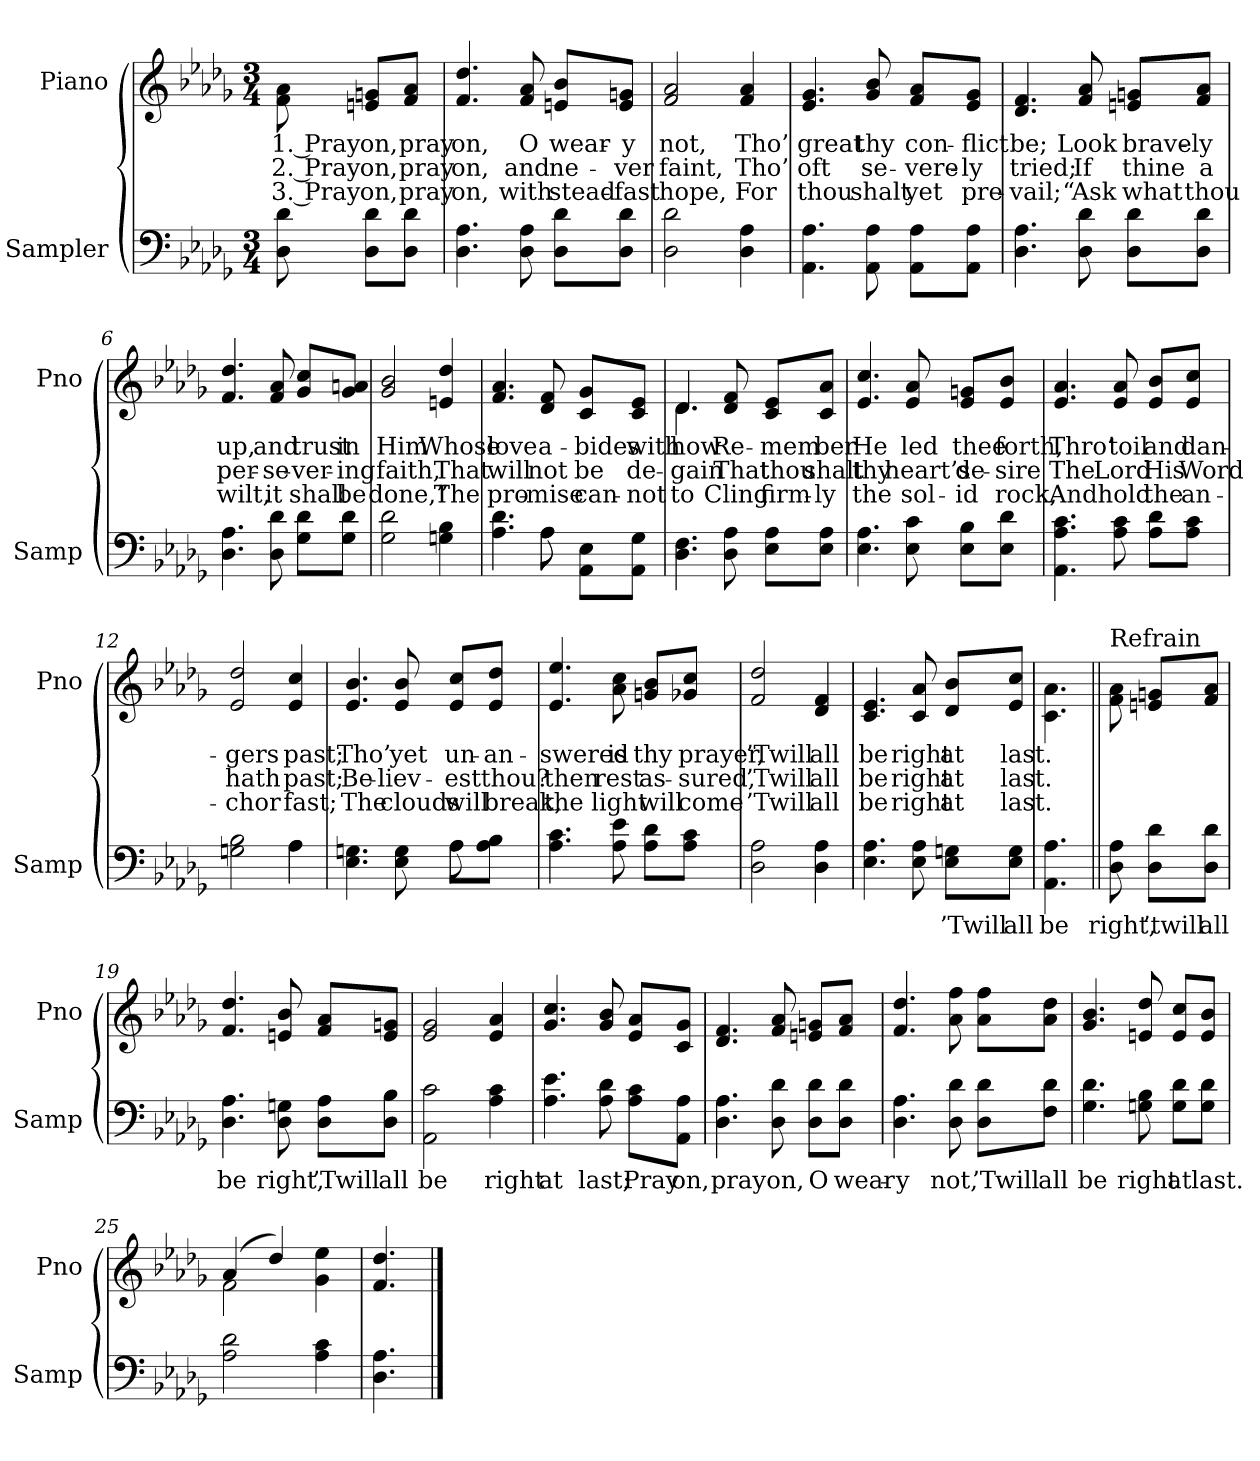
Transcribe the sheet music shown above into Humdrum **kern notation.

**kern	**text	**kern	**text	**text	**text
*part2	*part2	*part1	*part1	*part1	*part1
*staff2	*staff2	*staff1	*staff1	*staff1	*staff1
*I"Sampler	*	*I"Piano	*	*	*
*I'Samp	*	*I'Pno	*	*	*
*clefF4	*	*clefG2	*	*	*
*k[b-e-a-d-g-]	*	*k[b-e-a-d-g-]	*	*	*
*D-:	*	*D-:	*	*	*
*M3/4	*	*M3/4	*	*	*
=1	=1	=1	=1	=1	=1
8D- 8d-	.	8f\ 8a-\	1. Pray	2. Pray	3. Pray
8D-\ 8d-\L	.	8en/ 8gn/L	on,	on,	on,
8D-\ 8d-\J	.	8f/ 8a-/J	pray	pray	pray
=2	=2	=2	=2	=2	=2
4.D- 4.A-	.	4.f 4.dd-	on,	on,	on,
8D- 8A-	.	8f 8a-	O	and	with
8D-\ 8d-\L	.	8en/ 8b-/L	wear-	ne-	stead-
8D-\ 8d-\J	.	8e/ 8gn/J	-y	-ver	-fast
=3	=3	=3	=3	=3	=3
2D- 2d-	.	2f 2a-	not,	faint,	hope,
4D- 4A-	.	4f 4a-	Tho’	Tho’	For
=4	=4	=4	=4	=4	=4
4.AA- 4.A-	.	4.e- 4.g-	great	oft	thou
8AA- 8A-	.	8g- 8b-	thy	se-	shalt
8AA-\ 8A-\L	.	8f/ 8a-/L	con-	-vere-	yet
8AA-\ 8A-\J	.	8e-/ 8g-/J	-flict	-ly	pre-
=5	=5	=5	=5	=5	=5
4.D- 4.A-	.	4.d- 4.f	be;	tried;	-vail;
8D- 8d-	.	8f 8a-	Look	If	“Ask
8D-\ 8d-\L	.	8en/ 8gn/L	brave-	thine	what
8D-\ 8d-\J	.	8f/ 8a-/J	-ly	a	thou
=6	=6	=6	=6	=6	=6
4.D- 4.A-	.	4.f 4.dd-	up,	per-	wilt,
8D- 8d-	.	8f 8a-	and	-se-	it
8G-\ 8d-\L	.	8g-/ 8cc/L	trust	-ver-	shall
8G-\ 8d-\J	.	8g-/ 8an/J	in	-ing	be
=7	=7	=7	=7	=7	=7
2G- 2d-	.	2g- 2b-	Him	faith,	done,”
4Gn 4B-	.	4en 4dd-	Whose	That	The
=8	=8	=8	=8	=8	=8
*^	*	*	*	*	*
4.A- 4.d-	4.ryy	.	4.f 4.a-	love	will	pro-
8A-\	8A-	.	8d- 8f	a-	not	-mise
8AA-\ 8E-\L	4ryy	.	8c/ 8g-/L	-bides	be	can-
8AA-\ 8G-\J	.	.	8c/ 8e-/J	with	de-	-not
*v	*v	*	*	*	*	*
=9	=9	=9	=9	=9	=9
*	*	*^	*	*	*
4.D- 4.F	.	4.d-/	4.d-	how	gain	to
8D- 8A-	.	8d- 8f	4.ryy	Re-	That	Cling
8E-\ 8A-\L	.	8c/ 8e-/L	.	-mem-	thou	firm-
8E-\ 8A-\J	.	8c/ 8a-/J	.	-ber	shalt	-ly
*	*	*v	*v	*	*	*
=10	=10	=10	=10	=10	=10
4.E- 4.A-	.	4.e- 4.cc	He	thy	the
8E- 8c	.	8e- 8a-	led	heart’s	sol-
8E-\ 8B-\L	.	8e-/ 8gn/L	thee	de-	-id
8E-\ 8d-\J	.	8e-/ 8b-/J	forth,	-sire	rock,
=11	=11	=11	=11	=11	=11
4.AA- 4.A- 4.c	.	4.e- 4.a-	Thro’	The	And
8A- 8c	.	8e- 8a-	toil	Lord	hold
8A-\ 8d-\L	.	8e-/ 8b-/L	and	His	the
8A-\ 8c\J	.	8e-/ 8cc/J	dan-	Word	an-
=12	=12	=12	=12	=12	=12
*^	*	*	*	*	*
2Gn 2B-	2ryy	.	2e- 2dd-	-gers	hath	-chor
4A-\	4A-	.	4e- 4cc	past;	past;	fast;
=13	=13	=13	=13	=13	=13	=13
4.E- 4.Gn	2ryy	.	4.e- 4.b-	Tho’	Be-	The
8E- 8G	.	.	8e- 8b-	yet	-liev-	clouds
8A-\L	8A-	.	8e-/ 8cc/L	un-	-est	will
8A-\ 8B-\J	8ryy	.	8e-/ 8dd-/J	-an-	thou?	break,
*v	*v	*	*	*	*	*
=14	=14	=14	=14	=14	=14
4.A- 4.c	.	4.e- 4.ee-	-swered	then	the
8A- 8e-	.	8a- 8cc	is	rest	light
8A-\ 8d-\L	.	8gn/ 8b-/L	thy	as-	will
8A-\ 8c\J	.	8g-X/ 8cc/J	prayer,	-sured,	come
=15	=15	=15	=15	=15	=15
2D- 2A-	.	2f 2dd-	’Twill	’Twill	’Twill
4D- 4A-	.	4d- 4f	all	all	all
=16	=16	=16	=16	=16	=16
4.E- 4.A-	.	4.c 4.e-	be	be	be
8E- 8A-	.	8c 8a-	right	right	right
8E-\ 8Gn\L	’Twill	8d-/ 8b-/L	at	at	at
8E-\ 8G\J	all	8e-/ 8cc/J	last.	last.	last.
=17	=17	=17	=17	=17	=17
4.AA- 4.A-	be	4.c\ 4.a-\	.	.	.
=18||	=18||	=18||	=18||	=18||	=18||
!	!	!LO:TX:t=Refrain	!	!	!
8D- 8A-	right,	8f\ 8a-\	.	.	.
8D-\ 8d-\L	’twill	8en/ 8gn/L	.	.	.
8D-\ 8d-\J	all	8f/ 8a-/J	.	.	.
=19	=19	=19	=19	=19	=19
4.D- 4.A-	be	4.f 4.dd-	.	.	.
8D- 8Gn	right,	8en 8b-	.	.	.
8D-\ 8A-\L	’Twill	8f/ 8a-/L	.	.	.
8D-\ 8B-\J	all	8e/ 8gn/J	.	.	.
=20	=20	=20	=20	=20	=20
2AA- 2c	be	2e- 2g-	.	.	.
4A- 4c	right	4e- 4a-	.	.	.
=21	=21	=21	=21	=21	=21
4.A- 4.e-	at	4.g- 4.cc	.	.	.
8A- 8d-	last;	8g- 8b-	.	.	.
8A-\ 8c\L	Pray	8e-/ 8a-/L	.	.	.
8AA-\ 8A-\J	on,	8c/ 8g-/J	.	.	.
=22	=22	=22	=22	=22	=22
4.D- 4.A-	pray	4.d- 4.f	.	.	.
8D- 8d-	on,	8f 8a-	.	.	.
8D-\ 8d-\L	O	8en/ 8gn/L	.	.	.
8D-\ 8d-\J	wear-	8f/ 8a-/J	.	.	.
=23	=23	=23	=23	=23	=23
4.D- 4.A-	-y	4.f 4.dd-	.	.	.
8D- 8d-	not,	8a- 8ff	.	.	.
8D-\ 8d-\L	’Twill	8a-\ 8ff\L	.	.	.
8F\ 8d-\J	all	8a-\ 8dd-\J	.	.	.
=24	=24	=24	=24	=24	=24
4.G- 4.d-	be	4.g- 4.b-	.	.	.
8Gn 8B-	right	8en 8dd-	.	.	.
8G\ 8d-\L	at	8e/ 8cc/L	.	.	.
8G\ 8d-\J	last.	8e/ 8b-/J	.	.	.
=25	=25	=25	=25	=25	=25
*	*	*^	*	*	*
2A- 2d-	.	(4a-/	2f	.	.	.
.	.	4dd-/)	.	.	.	.
4A- 4c	.	4g- 4ee-	4ryy	.	.	.
*	*	*v	*v	*	*	*
=26	=26	=26	=26	=26	=26
4.D- 4.A-	.	4.f 4.dd-	.	.	.
==	==	==	==	==	==
*-	*-	*-	*-	*-	*-
